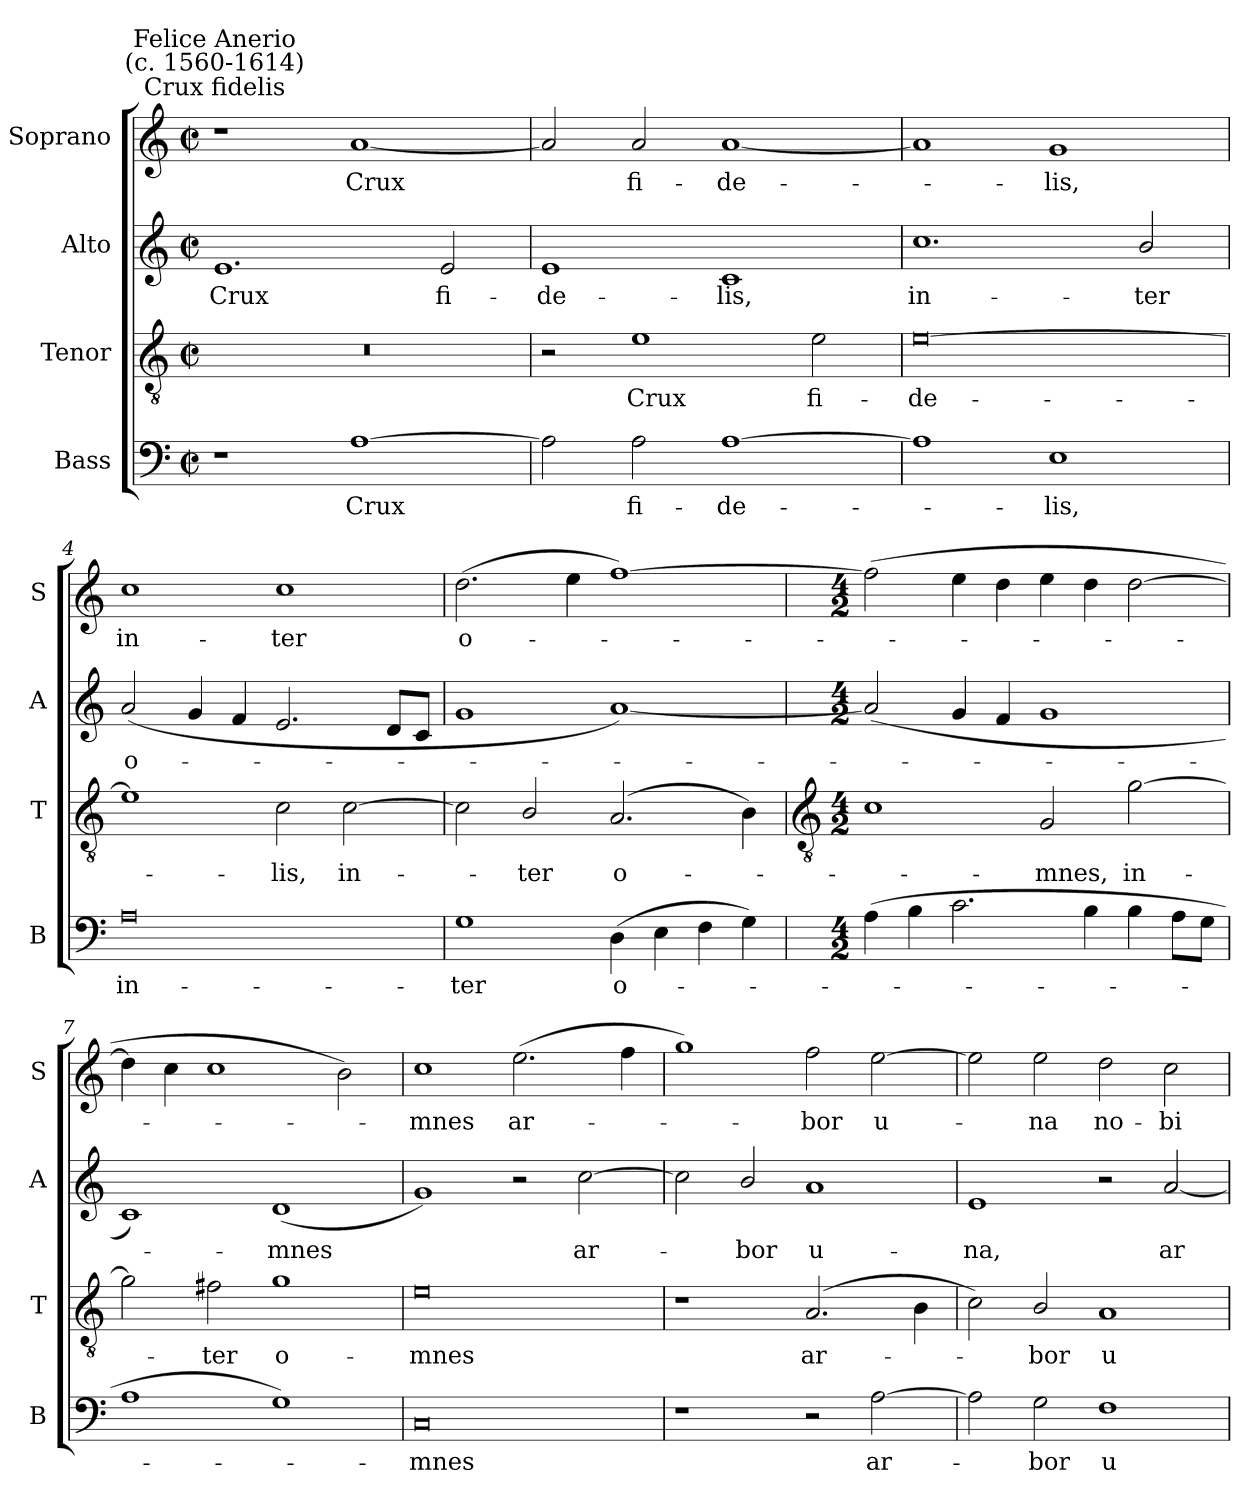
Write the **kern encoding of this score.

**kern	**text	**kern	**text	**kern	**text	**kern	**text
*part4	*part4	*part3	*part3	*part2	*part2	*part1	*part1
*staff4	*staff4	*staff3	*staff3	*staff2	*staff2	*staff1	*staff1
*I"Bass	*	*I"Tenor	*	*I"Alto	*	*I"Soprano	*
*I'B	*	*I'T	*	*I'A	*	*I'S	*
*clefF4	*	*clefGv2	*	*clefG2	*	*clefG2	*
*k[]	*	*k[]	*	*k[]	*	*k[]	*
*C:	*	*C:	*	*C:	*	*C:	*
*M4/2	*	*M4/2	*	*M4/2	*	*M4/2	*
*met(c|)	*	*met(c|)	*	*met(c|)	*	*met(c|)	*
=1	=1	=1	=1	=1	=1	=1	=1
!	!	!	!	!	!	!LO:TX:a:cj:t=Crux fidelis	!
!	!	!	!	!	!	!LO:TX:a:cj:t=Felice Anerio\n(c. 1560-1614)	!
!	!	!	!	!	!LO:LY:b	!	!
1r	.	0r	.	1.e	Crux	1r	.
!	!LO:LY:b	!	!	!	!	!	!LO:LY:b
[1A	Crux	.	.	.	.	[1a	Crux
!	!	!	!	!	!LO:LY:b	!	!
.	.	.	.	2e	fi-	.	.
=2	=2	=2	=2	=2	=2	=2	=2
!	!	!	!	!	!LO:LY:b	!	!
2A]	.	2r	.	1e	-de-	2a]	.
!	!LO:LY:b	!	!LO:LY:b	!	!	!	!LO:LY:b
2A	fi-	1e	Crux	.	.	2a	fi-
!	!LO:LY:b	!	!	!	!LO:LY:b	!	!LO:LY:b
[1A	-de-	.	.	1c	-lis,	[1a	-de-
!	!	!	!LO:LY:b	!	!	!	!
.	.	2e	fi-	.	.	.	.
=3	=3	=3	=3	=3	=3	=3	=3
!	!	!	!LO:LY:b	!	!LO:LY:b	!	!
1A]	.	[0e	-de-	1.cc	in-	1a]	.
!	!LO:LY:b	!	!	!	!	!	!LO:LY:b
1E	lis,	.	.	.	.	1g	lis,
!	!	!	!	!	!LO:LY:b	!	!
.	.	.	.	2b/	-ter	.	.
=4	=4	=4	=4	=4	=4	=4	=4
!	!LO:LY:b	!	!	!	!LO:LY:b	!	!LO:LY:b
0A	in-	1e]	.	(<2a	o-	1cc	in-
.	.	.	.	4g	.	.	.
.	.	.	.	4f	.	.	.
!	!	!	!LO:LY:b	!	!	!	!LO:LY:b
.	.	2c	lis,	2.e	.	1cc	-ter
!	!	!	!LO:LY:b	!	!	!	!
.	.	[2c	in-	.	.	.	.
.	.	.	.	8dL	.	.	.
.	.	.	.	8cJ	.	.	.
=5	=5	=5	=5	=5	=5	=5	=5
!	!LO:LY:b	!	!	!	!	!	!LO:LY:b
1G	-ter	2c]	.	1g	.	(>2.dd	o-
!	!	!	!LO:LY:b	!	!	!	!
.	.	2B/	ter	.	.	.	.
.	.	.	.	.	.	4ee	.
!	!LO:LY:b	!	!LO:LY:b	!	!	!	!
(>4D	o-	(<2.A	o-	[1a)	.	[1ff)	.
4E	.	.	.	.	.	.	.
4F	.	.	.	.	.	.	.
4G)	.	4B)	.	.	.	.	.
!!LO:LB:g=z
=6	=6	=6	=6	=6	=6	=6	=6
*	*	*clefGv2	*	*	*	*	*
*M4/2	*	*M4/2	*	*M4/2	*	*M4/2	*
(>4A	.	1c	.	(<2a]	.	(>2ff]	.
4B	.	.	.	.	.	.	.
2.c	.	.	.	4g	.	4ee	.
.	.	.	.	4f	.	4dd	.
!	!	!	!LO:LY:b	!	!	!	!
.	.	2G	mnes,	1g	.	4ee	.
4B	.	.	.	.	.	4dd	.
!	!	!	!LO:LY:b	!	!	!	!
4B	.	[2g	in-	.	.	[2dd	.
8AL	.	.	.	.	.	.	.
8GJ	.	.	.	.	.	.	.
=7	=7	=7	=7	=7	=7	=7	=7
1A	.	2g]	.	1c)	.	4dd]	.
.	.	.	.	.	.	4cc	.
!	!	!	!LO:LY:b	!	!	!	!
.	.	2f#X	ter	.	.	1cc	.
!	!	!	!LO:LY:b	!	!LO:LY:b	!	!
1G)	.	1g	o-	(<1d	mnes	.	.
.	.	.	.	.	.	2b)	.
=8	=8	=8	=8	=8	=8	=8	=8
!	!LO:LY:b	!	!LO:LY:b	!	!	!	!LO:LY:b
0C	mnes	0e	-mnes	1g)	.	1cc	mnes
!	!	!	!	!	!	!	!LO:LY:b
.	.	.	.	2r	.	(>2.ee	ar-
!	!	!	!	!	!LO:LY:b	!	!
.	.	.	.	[2cc	ar-	.	.
.	.	.	.	.	.	4ff	.
=9	=9	=9	=9	=9	=9	=9	=9
1r	.	1r	.	2cc]	.	1gg)	.
!	!	!	!	!	!LO:LY:b	!	!
.	.	.	.	2b/	bor	.	.
!	!	!	!LO:LY:b	!	!LO:LY:b	!	!LO:LY:b
2r	.	(>2.A	ar-	1a	u-	2ff	bor
!	!LO:LY:b	!	!	!	!	!	!LO:LY:b
[2A	ar-	.	.	.	.	[2ee	u-
.	.	4B	.	.	.	.	.
=10	=10	=10	=10	=10	=10	=10	=10
!	!	!	!	!	!LO:LY:b	!	!
2A]	.	2c)	.	1e	-na,	2ee]	.
!	!LO:LY:b	!	!LO:LY:b	!	!	!	!LO:LY:b
2G	bor	2B/	bor	.	.	2ee	na
!	!LO:LY:b	!	!LO:LY:b	!	!	!	!LO:LY:b
1F	u-	1A	u-	2r	.	2dd	no-
!	!	!	!	!	!LO:LY:b	!	!LO:LY:b
.	.	.	.	[2a	ar-	2cc	-bi-
=	=	=	=	=	=	=	=
*-	*-	*-	*-	*-	*-	*-	*-
